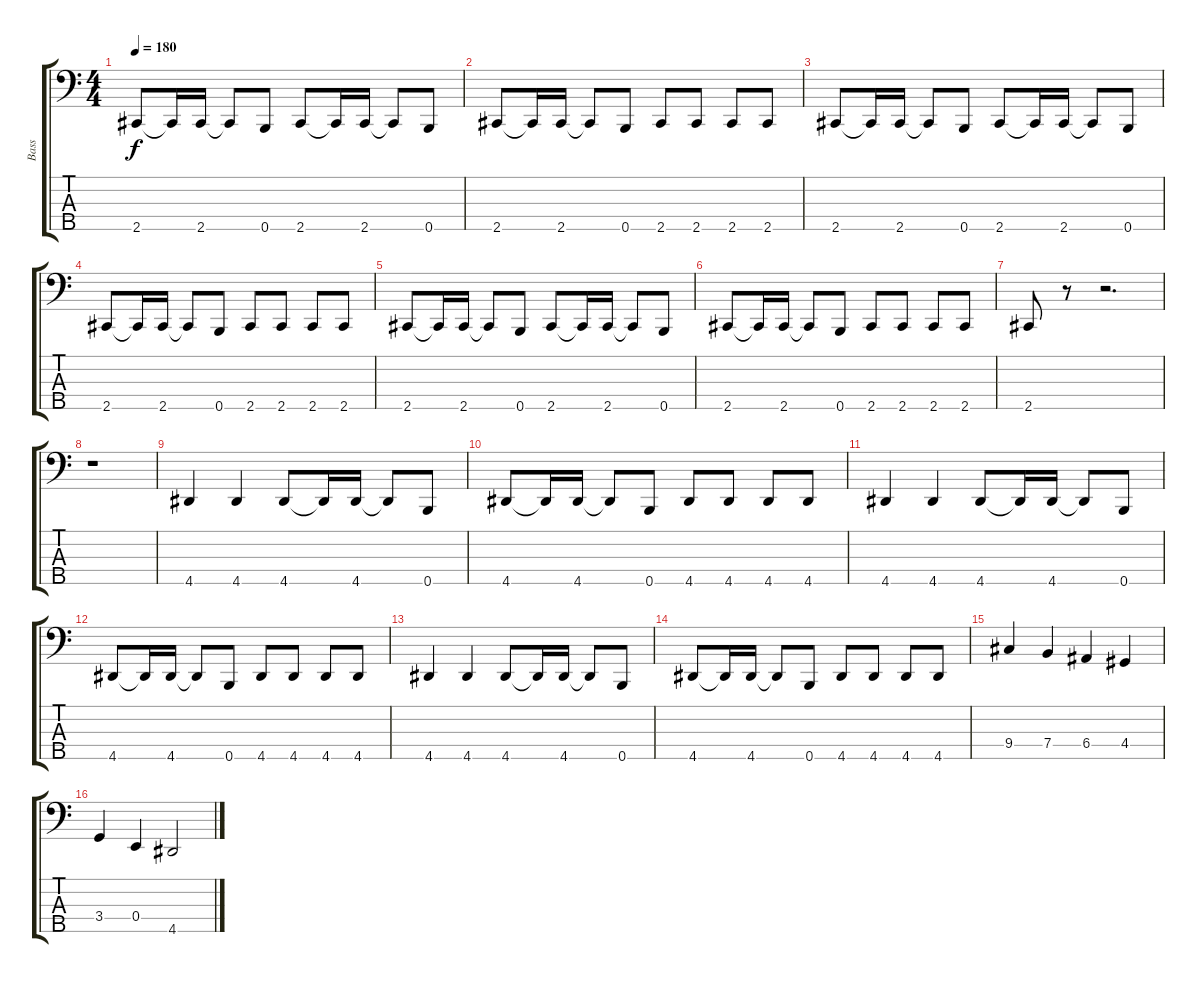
\track ("Bass" "Bass") {instrument electricbasspick}
\staff {score tabs}
\tuning (G2 D2 A1 E1 B0) {hide}
\ts (4 4)
\tempo 180
\clef f4
\ks c
2.5.8{dy f instrument electricbasspick} 2.5{t}.16 2.5.16 2.5{t}.8 0.5.8 2.5.8 2.5{t}.16 2.5.16 2.5{t}.8 0.5.8 |
2.5.8 2.5{t}.16 2.5.16 2.5{t}.8 0.5.8 2.5.8 2.5.8 2.5.8 2.5.8 |
2.5.8 2.5{t}.16 2.5.16 2.5{t}.8 0.5.8 2.5.8 2.5{t}.16 2.5.16 2.5{t}.8 0.5.8 |
2.5.8 2.5{t}.16 2.5.16 2.5{t}.8 0.5.8 2.5.8 2.5.8 2.5.8 2.5.8 |
2.5.8 2.5{t}.16 2.5.16 2.5{t}.8 0.5.8 2.5.8 2.5{t}.16 2.5.16 2.5{t}.8 0.5.8 |
2.5.8 2.5{t}.16 2.5.16 2.5{t}.8 0.5.8 2.5.8 2.5.8 2.5.8 2.5.8 |
2.5.8 r.8 r.2{d} |
r.1 |
4.5.4 4.5.4 4.5.8 4.5{t}.16 4.5.16 4.5{t}.8 0.5.8 |
4.5.8 4.5{t}.16 4.5.16 4.5{t}.8 0.5.8 4.5.8 4.5.8 4.5.8 4.5.8 |
4.5.4 4.5.4 4.5.8 4.5{t}.16 4.5.16 4.5{t}.8 0.5.8 |
4.5.8 4.5{t}.16 4.5.16 4.5{t}.8 0.5.8 4.5.8 4.5.8 4.5.8 4.5.8 |
4.5.4 4.5.4 4.5.8 4.5{t}.16 4.5.16 4.5{t}.8 0.5.8 |
4.5.8 4.5{t}.16 4.5.16 4.5{t}.8 0.5.8 4.5.8 4.5.8 4.5.8 4.5.8 |
9.4.4 7.4.4 6.4.4 4.4.4 |
3.4.4 0.4.4 4.5.2
